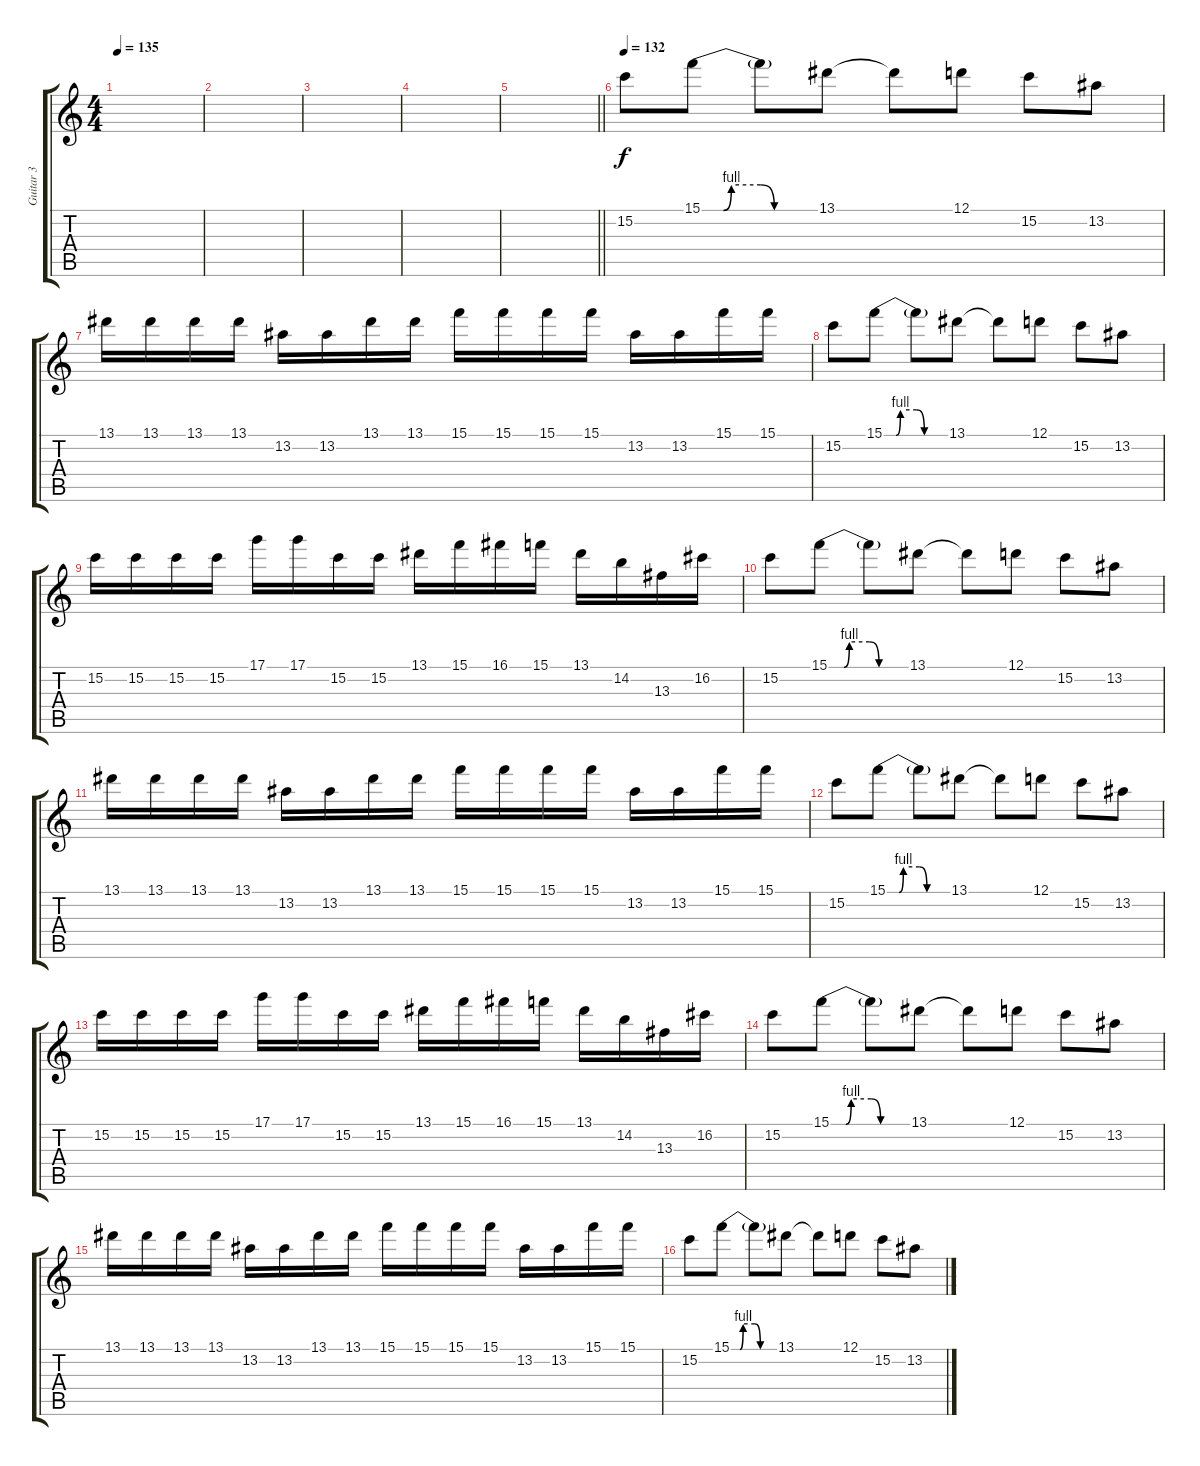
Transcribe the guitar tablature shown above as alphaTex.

\track ("Guitar 3" "Guitar 3") {instrument distortionguitar}
\staff {score tabs}
\tuning (D4 A3 F3 C3 G2 C2) {hide}
\ts (4 4)
\tempo 135
\clef g2
\ks c
|
|
|
|
\barLineRight lightlight
|
\tempo 132
15.2.8 15.1{be (custom 0 0 11 0 15 4 30 4 37 0 45 0 60 0)}.8 15.1{t}.8 13.1.8 13.1{t}.8 12.1.8 15.2.8 13.2.8 |
13.1.16 13.1.16 13.1.16 13.1.16 13.2.16 13.2.16 13.1.16 13.1.16 15.1.16 15.1.16 15.1.16 15.1.16 13.2.16 13.2.16 15.1.16 15.1.16 |
15.2.8 15.1{be (custom 0 0 11 0 15 4 30 4 37 0 45 0 60 0)}.8 15.1{t}.8 13.1.8 13.1{t}.8 12.1.8 15.2.8 13.2.8 |
15.2.16 15.2.16 15.2.16 15.2.16 17.1.16 17.1.16 15.2.16 15.2.16 13.1.16 15.1.16 16.1.16 15.1.16 13.1.16 14.2.16 13.3.16 16.2.16 |
15.2.8 15.1{be (custom 0 0 11 0 15 4 30 4 37 0 45 0 60 0)}.8 15.1{t}.8 13.1.8 13.1{t}.8 12.1.8 15.2.8 13.2.8 |
13.1.16 13.1.16 13.1.16 13.1.16 13.2.16 13.2.16 13.1.16 13.1.16 15.1.16 15.1.16 15.1.16 15.1.16 13.2.16 13.2.16 15.1.16 15.1.16 |
15.2.8 15.1{be (custom 0 0 11 0 15 4 30 4 37 0 45 0 60 0)}.8 15.1{t}.8 13.1.8 13.1{t}.8 12.1.8 15.2.8 13.2.8 |
15.2.16 15.2.16 15.2.16 15.2.16 17.1.16 17.1.16 15.2.16 15.2.16 13.1.16 15.1.16 16.1.16 15.1.16 13.1.16 14.2.16 13.3.16 16.2.16 |
15.2.8 15.1{be (custom 0 0 11 0 15 4 30 4 37 0 45 0 60 0)}.8 15.1{t}.8 13.1.8 13.1{t}.8 12.1.8 15.2.8 13.2.8 |
13.1.16 13.1.16 13.1.16 13.1.16 13.2.16 13.2.16 13.1.16 13.1.16 15.1.16 15.1.16 15.1.16 15.1.16 13.2.16 13.2.16 15.1.16 15.1.16 |
15.2.8 15.1{be (custom 0 0 11 0 15 4 30 4 37 0 45 0 60 0)}.8 15.1{t}.8 13.1.8 13.1{t}.8 12.1.8 15.2.8 13.2.8
